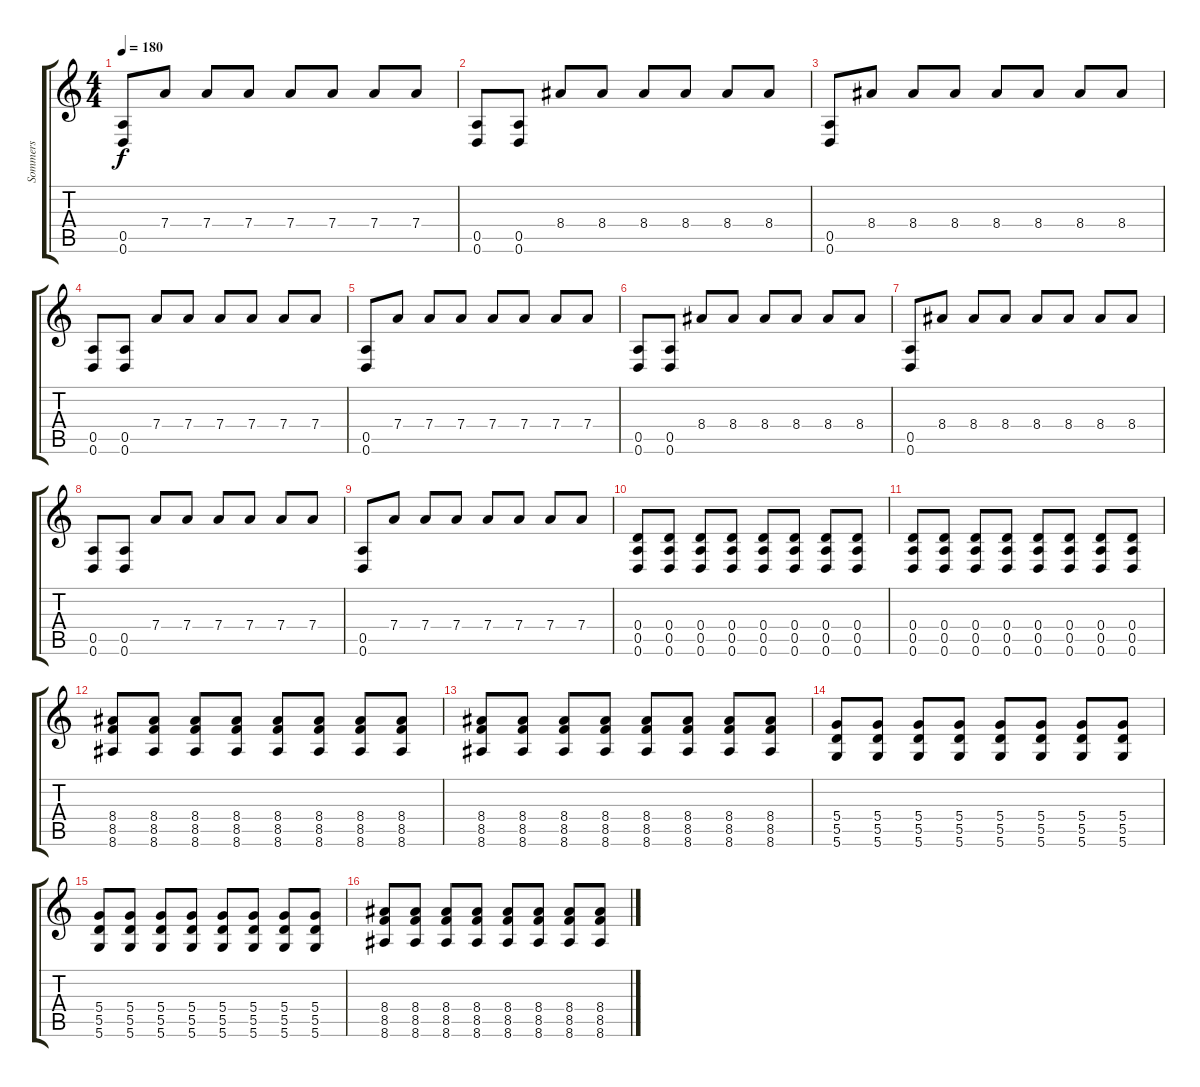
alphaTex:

\track ("Sommers" "Sommers") {instrument overdrivenguitar}
\staff {score tabs}
\tuning (E4 B3 G3 D3 A2 D2) {hide}
\ts (4 4)
\tempo 180
\clef g2
\ks c
(0.5 0.6).8{dy f} 7.4.8 7.4.8 7.4.8 7.4.8 7.4.8 7.4.8 7.4.8 |
(0.5 0.6).8 (0.5 0.6).8 8.4.8 8.4.8 8.4.8 8.4.8 8.4.8 8.4.8 |
(0.5 0.6).8 8.4.8 8.4.8 8.4.8 8.4.8 8.4.8 8.4.8 8.4.8 |
(0.5 0.6).8 (0.5 0.6).8 7.4.8 7.4.8 7.4.8 7.4.8 7.4.8 7.4.8 |
(0.5 0.6).8 7.4.8 7.4.8 7.4.8 7.4.8 7.4.8 7.4.8 7.4.8 |
(0.5 0.6).8 (0.5 0.6).8 8.4.8 8.4.8 8.4.8 8.4.8 8.4.8 8.4.8 |
(0.5 0.6).8 8.4.8 8.4.8 8.4.8 8.4.8 8.4.8 8.4.8 8.4.8 |
(0.5 0.6).8 (0.5 0.6).8 7.4.8 7.4.8 7.4.8 7.4.8 7.4.8 7.4.8 |
(0.5 0.6).8 7.4.8 7.4.8 7.4.8 7.4.8 7.4.8 7.4.8 7.4.8 |
(0.4 0.5 0.6).8{balance 8} (0.4 0.5 0.6).8 (0.4 0.5 0.6).8 (0.4 0.5 0.6).8 (0.4 0.5 0.6).8 (0.4 0.5 0.6).8 (0.4 0.5 0.6).8 (0.4 0.5 0.6).8 |
(0.4 0.5 0.6).8 (0.4 0.5 0.6).8 (0.4 0.5 0.6).8 (0.4 0.5 0.6).8 (0.4 0.5 0.6).8 (0.4 0.5 0.6).8 (0.4 0.5 0.6).8 (0.4 0.5 0.6).8 |
(8.4 8.5 8.6).8 (8.4 8.5 8.6).8 (8.4 8.5 8.6).8 (8.4 8.5 8.6).8 (8.4 8.5 8.6).8 (8.4 8.5 8.6).8 (8.4 8.5 8.6).8 (8.4 8.5 8.6).8 |
(8.4 8.5 8.6).8 (8.4 8.5 8.6).8 (8.4 8.5 8.6).8 (8.4 8.5 8.6).8 (8.4 8.5 8.6).8 (8.4 8.5 8.6).8 (8.4 8.5 8.6).8 (8.4 8.5 8.6).8 |
(5.4 5.5 5.6).8 (5.4 5.5 5.6).8 (5.4 5.5 5.6).8 (5.4 5.5 5.6).8 (5.4 5.5 5.6).8 (5.4 5.5 5.6).8 (5.4 5.5 5.6).8 (5.4 5.5 5.6).8 |
(5.4 5.5 5.6).8 (5.4 5.5 5.6).8 (5.4 5.5 5.6).8 (5.4 5.5 5.6).8 (5.4 5.5 5.6).8 (5.4 5.5 5.6).8 (5.4 5.5 5.6).8 (5.4 5.5 5.6).8 |
(8.4 8.5 8.6).8 (8.4 8.5 8.6).8 (8.4 8.5 8.6).8 (8.4 8.5 8.6).8 (8.4 8.5 8.6).8 (8.4 8.5 8.6).8 (8.4 8.5 8.6).8 (8.4 8.5 8.6).8
